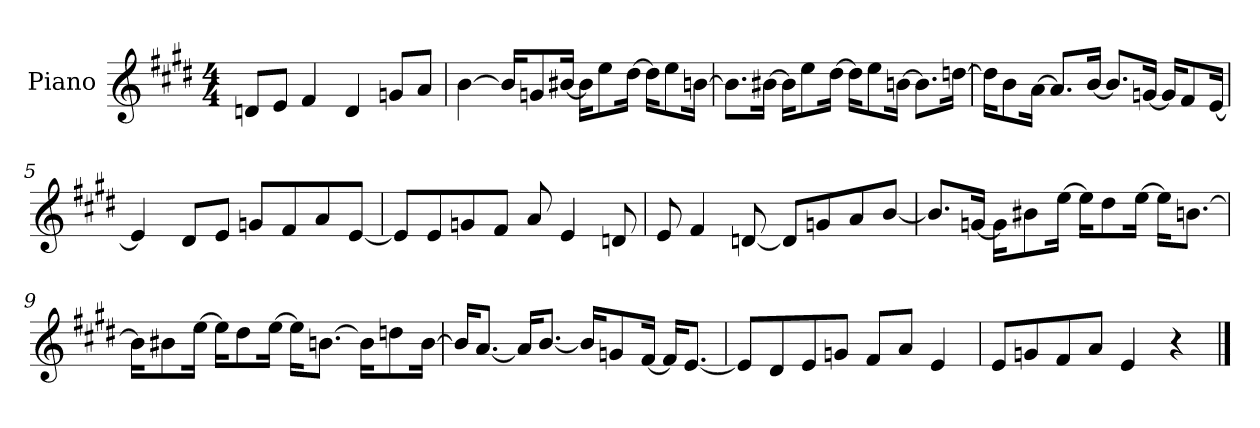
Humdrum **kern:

**kern
*part1
*staff1
*I"Piano
*I'P-no
*clefG2
*k[f#c#g#d#]
*M4/4
*MM90
=1
8dn/L
8e/J
4f#/
4d/
8gn/L
8a/J
=2
[4b\
16b/KL]
8gn/
[16b#X/Jk
16b#\KL]
8ee\
[16dd#\Jk
16dd#\KL]
8ee\
[16bn\Jk
=3
8.b\L]
[16b#X\Jk
16b#\KL]
8ee\
[16dd#\Jk
16dd#\KL]
8ee\
[16bn\Jk
8.b\L]
[16ddn\Jk
!!LO:LB:g=z
=4
16dd\KL]
8b\
[16a\Jk
8.a/L]
[16b/Jk
8.b/L]
[16gn/Jk
16g/KL]
8f#/
[16e/Jk
=5
4e/]
8d#/L
8e/J
8gn/L
8f#/
8a/
[8e/J
=6
8e/L]
8e/
8gn/
8f#/J
8a/
4e/
8dn/
=7
8e/
4f#/
[8dn/
8d/L]
8gn/
8a/
[8b/J
!!LO:LB:g=z
=8
8.b/L]
[16gn/Jk
16g\KL]
8b#X\
[16ee\Jk
16ee\KL]
8dd#\
[16ee\Jk
16ee\KL]
[8.bn\J
=9
16b\KL]
8b#X\
[16ee\Jk
16ee\KL]
8dd#\
[16ee\Jk
16ee\KL]
[8.bn\J
16b\KL]
8ddn\
[16b\Jk
=10
16b/KL]
[8.a/J
16a/KL]
[8.b/J
16b/KL]
8gn/
[16f#/Jk
16f#/KL]
[8.e/J
!!LO:LB:g=z
=11
8e/L]
8d#/
8e/
8gn/J
8f#/L
8a/J
4e/
=12
8e/L
8gn/
8f#/
8a/J
4e/
4r
==
*-
